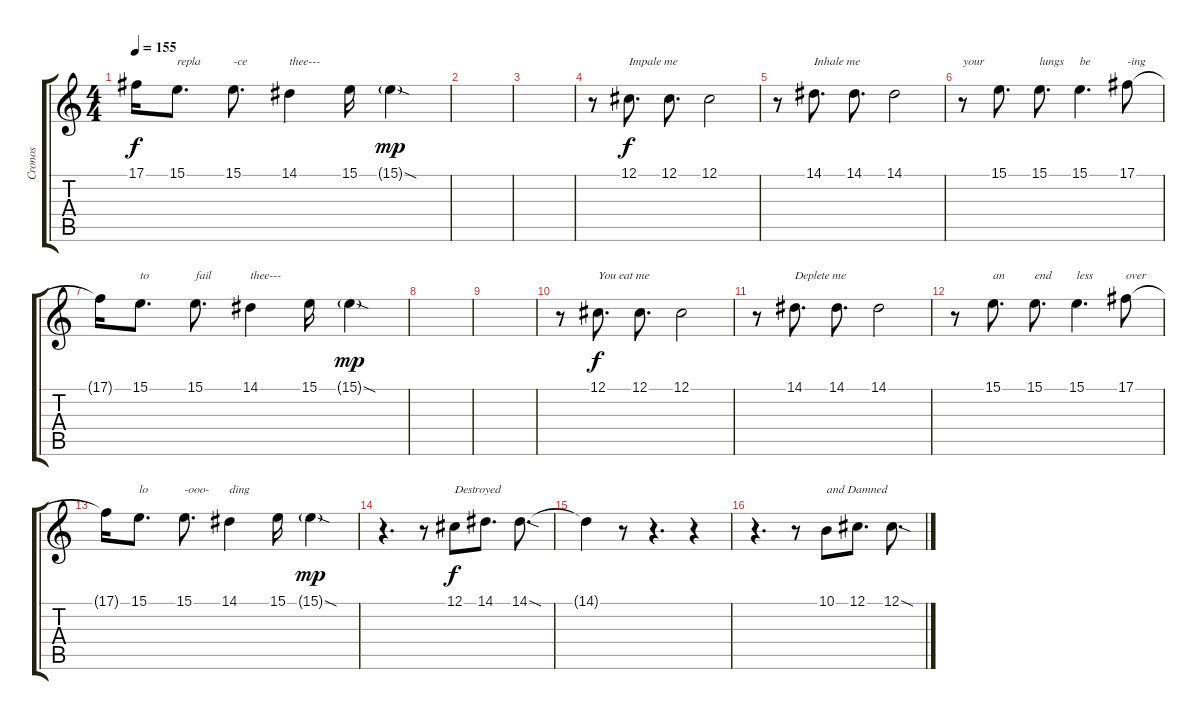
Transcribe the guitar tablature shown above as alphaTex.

\track ("Cronos" "Cronos") {instrument lead6voice}
\staff {score tabs}
\tuning (Db4 Ab3 E3 B2 Gb2 Db2) {hide}
\ts (4 4)
\tempo 155
\clef g2
\ks c
17.1{t}.16{dy f} 15.1.8{d txt "repla"} 15.1.8{d txt "-ce"} 14.1.4{txt "thee---"} 15.1.16 15.1{sod g}.4{dy mp} |
|
|
r.8 12.1.8{d txt "Impale me" dy f} 12.1.8{d} 12.1.2 |
r.8 14.1.8{d txt "Inhale me"} 14.1.8{d} 14.1.2 |
r.8{txt "your"} 15.1.8{d} 15.1.8{d txt "lungs"} 15.1.4{d txt "be"} 17.1.8{txt "-ing"} |
17.1{t}.16 15.1.8{d txt "to"} 15.1.8{d txt "fail "} 14.1.4{txt "thee---"} 15.1.16 15.1{sod g}.4{dy mp} |
|
|
r.8 12.1.8{d txt "You eat me" dy f} 12.1.8{d} 12.1.2 |
r.8 14.1.8{d txt "Deplete me"} 14.1.8{d} 14.1.2 |
r.8 15.1.8{d txt "an"} 15.1.8{d txt "end"} 15.1.4{d txt "less"} 17.1.8{txt "over"} |
17.1{t}.16 15.1.8{d txt "lo"} 15.1.8{d txt "-ooo-"} 14.1.4{txt "ding"} 15.1.16 15.1{sod g}.4{dy mp} |
r.4{d} r.8 12.1.8{txt "Destroyed" dy f} 14.1.8{d} 14.1{sod}.8{d} |
14.1{t}.4 r.8 r.4{d} r.4 |
r.4{d} r.8 10.1.8{txt "and Damned"} 12.1.8{d} 12.1{sod}.8{d}
